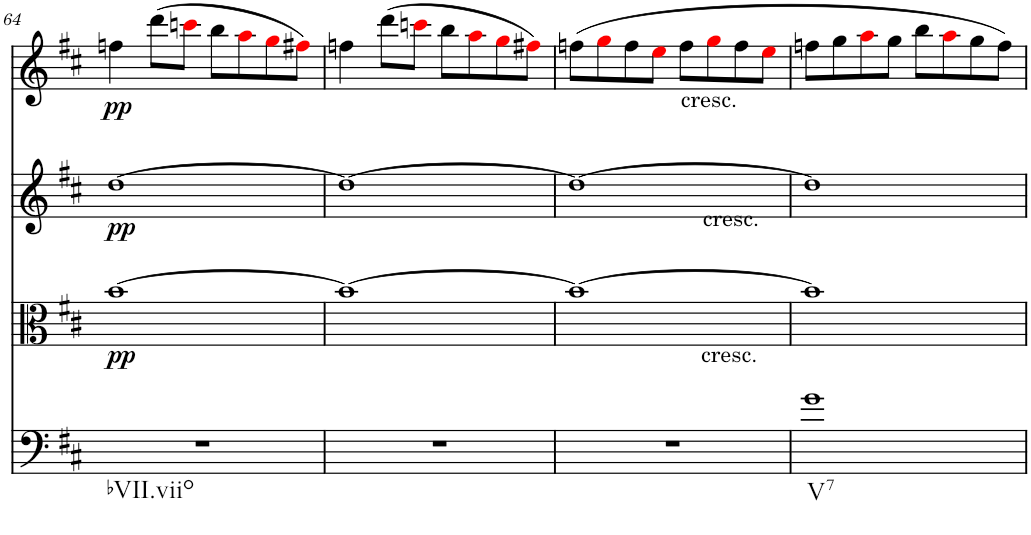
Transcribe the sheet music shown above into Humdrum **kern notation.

**kern	**kern	**dynam	**kern	**dynam	**kern	**dynam
*part4	*part3	*part3	*part2	*part2	*part1	*part1
*staff4	*staff3	*staff3	*staff2	*staff2	*staff1	*staff1
*I"Violoncello	*I"Viola	*	*I"Violin II	*	*I"Violin I	*
!!LO:PB:g=z
*clefF4	*clefC3	*	*clefG2	*	*clefG2	*
*k[f#c#]	*k[f#c#]	*	*k[f#c#]	*	*k[f#c#]	*
*M2/2	*M2/2	*	*M2/2	*	*M2/2	*
=64	=64	=64	=64	=64	=64	=64
!LO:TX:b:t=bVII.viio	!	!	!	!	!	!
!	!	!LO:DY:b	!	!LO:DY:b	!	!LO:DY:b
1r	[1b	pp	[1dd	pp	4ffn\	pp
.	.	.	.	.	(8ddd\L	.
.	.	.	.	.	8cccni\J	.
.	.	.	.	.	8bb\L	.
.	.	.	.	.	8aai\	.
.	.	.	.	.	8ggi\	.
.	.	.	.	.	8ff#Xi\J)	.
=65	=65	=65	=65	=65	=65	=65
1r	1b_	.	1dd_	.	4ffn\	.
.	.	.	.	.	(8ddd\L	.
.	.	.	.	.	8cccni\J	.
.	.	.	.	.	8bb\L	.
.	.	.	.	.	8aai\	.
.	.	.	.	.	8ggi\	.
.	.	.	.	.	8ff#Xi\J)	.
=66	=66	=66	=66	=66	=66	=66
1r	1b_	.	1dd_	.	(8ffn\L	.
.	.	.	.	.	8ggi\	.
.	.	.	.	.	8ff\	.
.	.	.	.	.	8eei\J	.
!	!	!	!	!	!LO:TX:b:t=cresc.	!
.	.	.	.	.	8ff\L	.
.	.	.	.	.	8ggi\	.
.	.	.	.	.	8ff\	.
.	.	.	.	.	8eei\J	.
!	!	!	!LO:TX:a:t=cresc.	!	!	!
!	!LO:TX:b:t=cresc.	!	!	!	!	!
=67	=67	=67	=67	=67	=67	=67
!LO:TX:b:t=V7	!	!	!	!	!	!
1g	1b]	.	1dd]	.	8ffn\L	.
.	.	.	.	.	8gg\	.
.	.	.	.	.	8aai\	.
.	.	.	.	.	8gg\J	.
.	.	.	.	.	8bb\L	.
.	.	.	.	.	8aai\	.
.	.	.	.	.	8gg\	.
.	.	.	.	.	8ff\J)	.
=	=	=	=	=	=	=
*-	*-	*-	*-	*-	*-	*-
